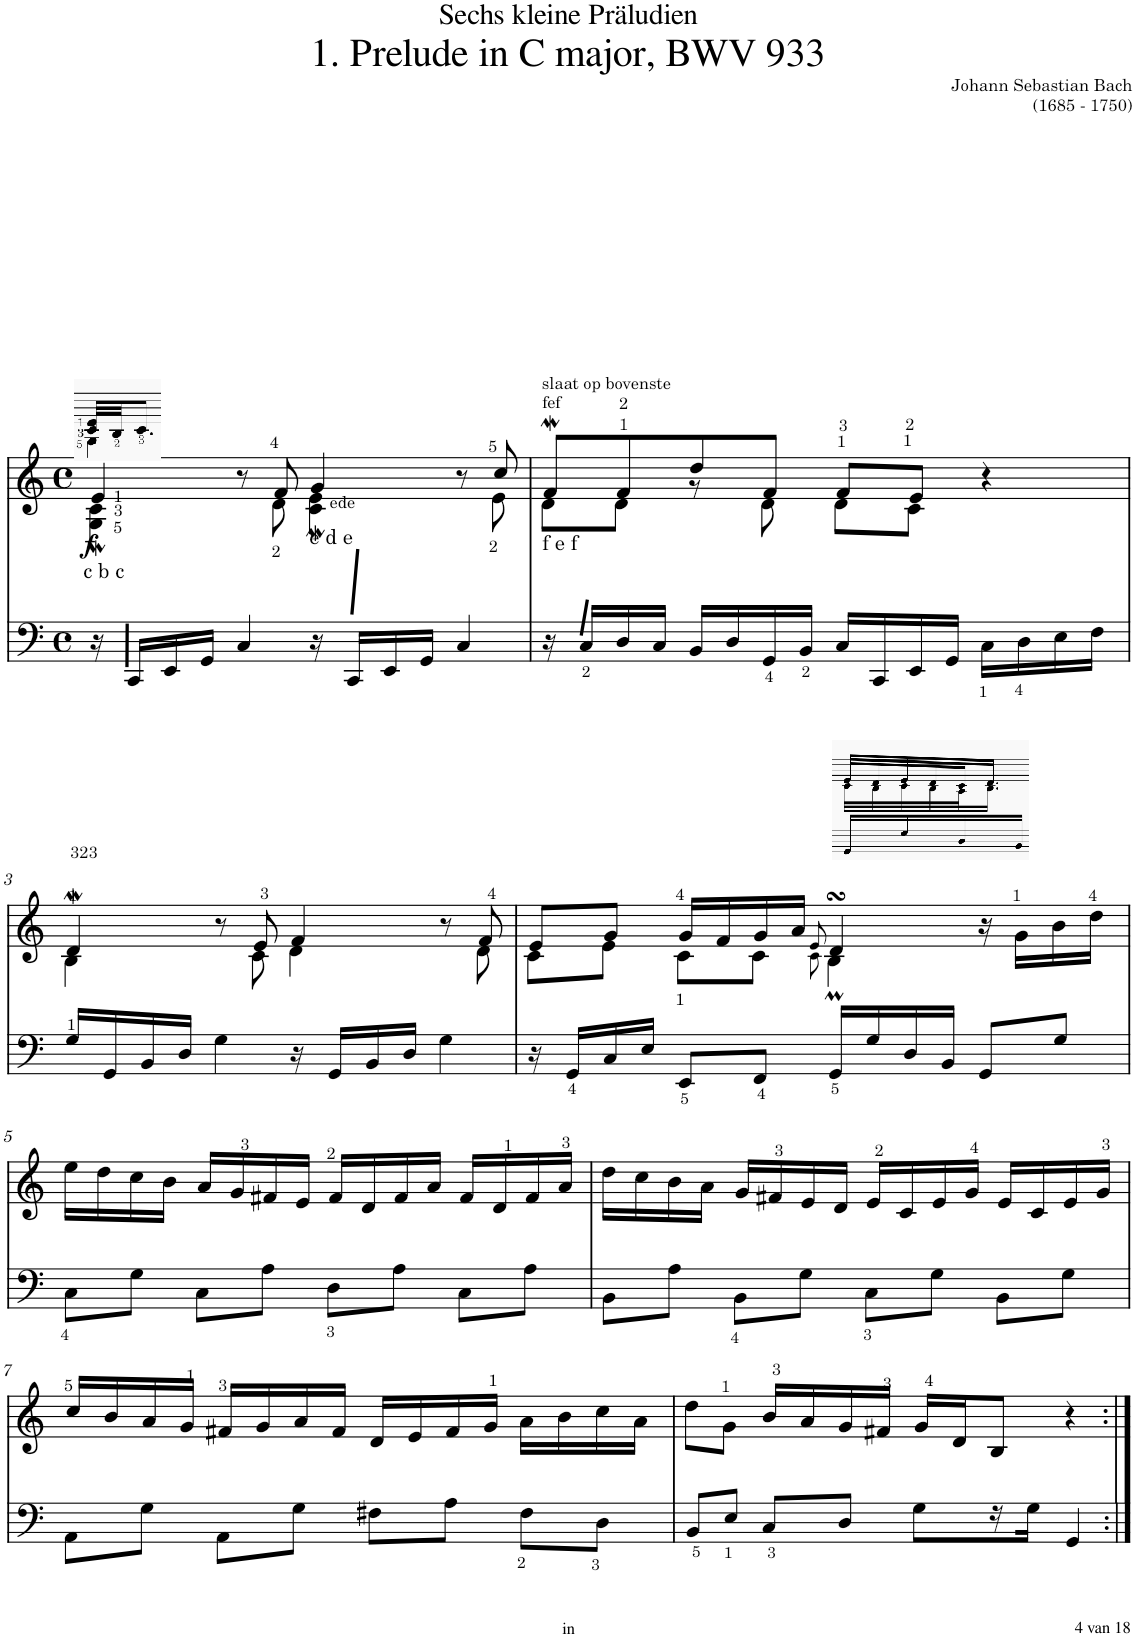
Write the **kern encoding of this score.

**kern	**kern	**dynam
*part1	*part1	*part1
*staff2	*staff1	*staff1/2
*I"Harpsichord	*	*
*I'Hch.	*	*
*stria5	*stria5	*
*clefF4	*clefG2	*
*k[]	*k[]	*
*M4/4	*M4/4	*
*met(c)	*met(c)	*
=1	=1	=1
*	*^	*
!	!LO:TX:b:t=c b c	!	!
!	!	!	!LO:DY:b
16r	4e'/	4G\M 4c\M	f
16CC/LL	.	.	.
16EE/	.	.	.
16GG/JJ	.	.	.
4C/	8r	8ryy	.
.	8f/	8d\	.
!	!LO:TX:a:t=ede	!	!
!	!LO:TX:b:t=e d e	!	!
16r	4g/	4c\M 4e\M	.
16CC/LL	.	.	.
16EE/	.	.	.
16GG/JJ	.	.	.
4C/	8r	8ryy	.
.	8cc/	8e\	.
=2	=2	=2	=2
!	!LO:TX:a:t=slaat op bovenste	!	!
!	!LO:TX:a:t=fef	!	!
!	!LO:TX:b:t=f e f	!	!
16r	8fw/L	8d\L	.
16C/LL	.	.	.
16D/	8f/	8d\J	.
16C/JJ	.	.	.
16BB/LL	8dd/	8r	.
16D/	.	.	.
16GG/	8f/J	8d\	.
16BB/JJ	.	.	.
16C/LL	8f/L	8d\L	.
16CC/	.	.	.
16EE/	8e/J	8c\J	.
16GG/JJ	.	.	.
16C\LL	4r	4ryy	.
16D\	.	.	.
16E\	.	.	.
16F\JJ	.	.	.
!!LO:LB:g=z	!!
=3	=3	=3	=3
16G/LL	4dW/	4B\	.
16GG/	.	.	.
16BB/	.	.	.
16D/JJ	.	.	.
4G\	8r	8ryy	.
.	8e/	8c\	.
16r	4f/	4d\	.
16GG/LL	.	.	.
16BB/	.	.	.
16D/JJ	.	.	.
4G\	8r	8ryy	.
.	8f/	8d\	.
=4	=4	=4	=4
16r	8e/L	8c\L	.
16GG/LL	.	.	.
16C/	8g/J	8e\J	.
16E/JJ	.	.	.
8EE/L	16g/LL	8c\L	.
.	16f/	.	.
8FF/J	16g/	8c\J	.
.	16a/JJ	.	.
.	8qe/	8qc\	.
16GG/LL	4dsSSS/	4Bm\	.
16G/	.	.	.
16D/	.	.	.
16BB/JJ	.	.	.
8GG/L	16r	4ryy	.
.	16g\LL	.	.
8G/J	16b\	.	.
.	16dd\JJ	.	.
*	*v	*v	*
!!LO:LB:g=z
=5	=5	=5
8C\L	16ee\LL	.
.	16dd\	.
8G\J	16cc\	.
.	16b\JJ	.
8C\L	16a/LL	.
.	16g/	.
8A\J	16f#X/	.
.	16e/JJ	.
8D\L	16f#/LL	.
.	16d/	.
8A\J	16f#/	.
.	16a/JJ	.
8C\L	16f#/LL	.
.	16d/	.
8A\J	16f#/	.
.	16a/JJ	.
=6	=6	=6
8BB\L	16dd\LL	.
.	16cc\	.
8A\J	16b\	.
.	16a\JJ	.
8BB\L	16g/LL	.
.	16f#X/	.
8G\J	16e/	.
.	16d/JJ	.
8C\L	16e/LL	.
.	16c/	.
8G\J	16e/	.
.	16g/JJ	.
8BB\L	16e/LL	.
.	16c/	.
8G\J	16e/	.
.	16g/JJ	.
!!LO:LB:g=z
=7	=7	=7
8AA\L	16cc/LL	.
.	16b/	.
8G\J	16a/	.
.	16g/JJ	.
8AA\L	16f#X/LL	.
.	16g/	.
8G\J	16a/	.
.	16f#/JJ	.
8F#X\L	16d/LL	.
.	16e/	.
8A\J	16f#/	.
.	16g/JJ	.
8F#\L	16a\LL	.
.	16b\	.
8D\J	16cc\	.
.	16a\JJ	.
=8	=8	=8
8BB/L	8dd\L	.
8E/J	8g\J	.
8C/L	16b/LL	.
.	16a/	.
8D/J	16g/	.
.	16f#X/JJ	.
8G\L	16g/LL	.
.	16d/J	.
16r	8B/J	.
16G\JJ	.	.
4GG/	4r	.
=:|!	=:|!	=:|!
*-	*-	*-
